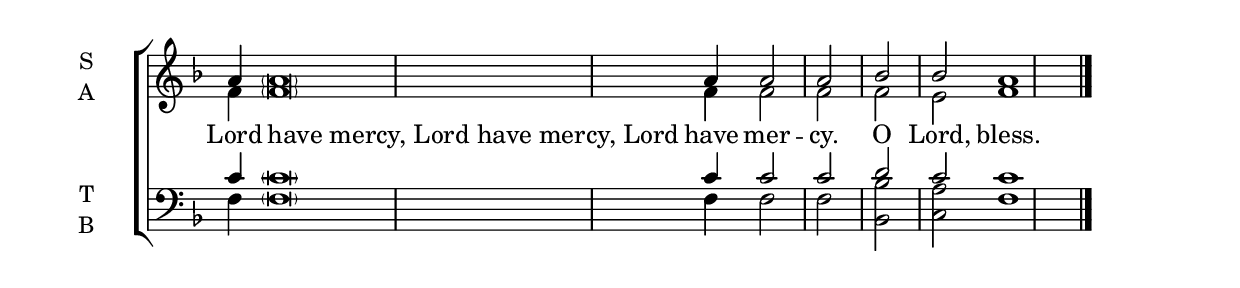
\version "2.18.2"

% Provide an easy way to group a bunch of text together on a breve
% http://lilypond.org/doc/v2.18/Documentation/notation/working-with-ancient-music_002d_002dscenarios-and-solutions
recite = \once \override LyricText.self-alignment-X = #-1


global = {
  \time 4/4 % Not used, Time_signature_engraver is removed from layout
  \key f \major
  \set Timing.defaultBarType = "" %% Only put bar lines where I say
}

lyricText = \lyricmode {
  Lord \recite "have mercy, Lord have mercy, Lord" have mer -- cy.
  O Lord, bless.
}

soprano = \relative c'' {
  \global % Leave these here for key to display
  \textLengthOn
  % Note that inserted text here ABOVE the lyrics noted above
  a4 \parenthesize a\breve
  % of Ages Amen
  a4 a2 a2 \bar "|" bes2 bes a1 \bar "|."
}

alto = \relative c' {
  \global % Leave these here for key to display
  \textLengthOn
  % Note that inserted text here ABOVE the lyrics noted above
  f4 \parenthesize f\breve
  % of Ages Amen
  f4 f2 f2 f2 e f1
}

tenor = \relative c' {
  \global % Leave these here for key to display
  \textLengthOn
  % Note that inserted text here ABOVE the lyrics noted above
  c4 \parenthesize c\breve
  % of Ages Amen
  c4 c2 c2 d2 c c1
}

bass = \relative c {
  \global % Leave these here for key to display
  \textLengthOn
  % Note that inserted text here ABOVE the lyrics noted above
  f4 \parenthesize f\breve
  % of Ages Amen
  f4 f2 f2 <bes bes,>2 <a c,>2 f1
}

\score {
  \new ChoirStaff <<
    \new Staff \with {
      midiInstrument = "choir aahs"
      instrumentName = \markup \center-column { S A }
    } <<
      \new Voice = "soprano" { \voiceOne \soprano }
      \new Voice = "alto" { \voiceTwo \alto }
    >>
    \new Lyrics \with {
      \override VerticalAxisGroup #'staff-affinity = #CENTER
    } \lyricsto "soprano" \lyricText

    \new Staff \with {
      midiInstrument = "choir aahs"
      instrumentName = \markup \center-column { T B }
      } <<
        \clef bass
        \new Voice = "tenor" { \voiceOne \tenor }
        \new Voice = "bass" { \voiceTwo \bass }
    >>
  >>
  \layout {
    \context {
      \Staff
      \remove "Time_signature_engraver"
    }
    \context {
      \Score
      \omit BarNumber
    }
  }
  \midi { \tempo 4 = 300
          \context {
            \Voice
            \remove "Dynamic_performer"
    }
  }
}
